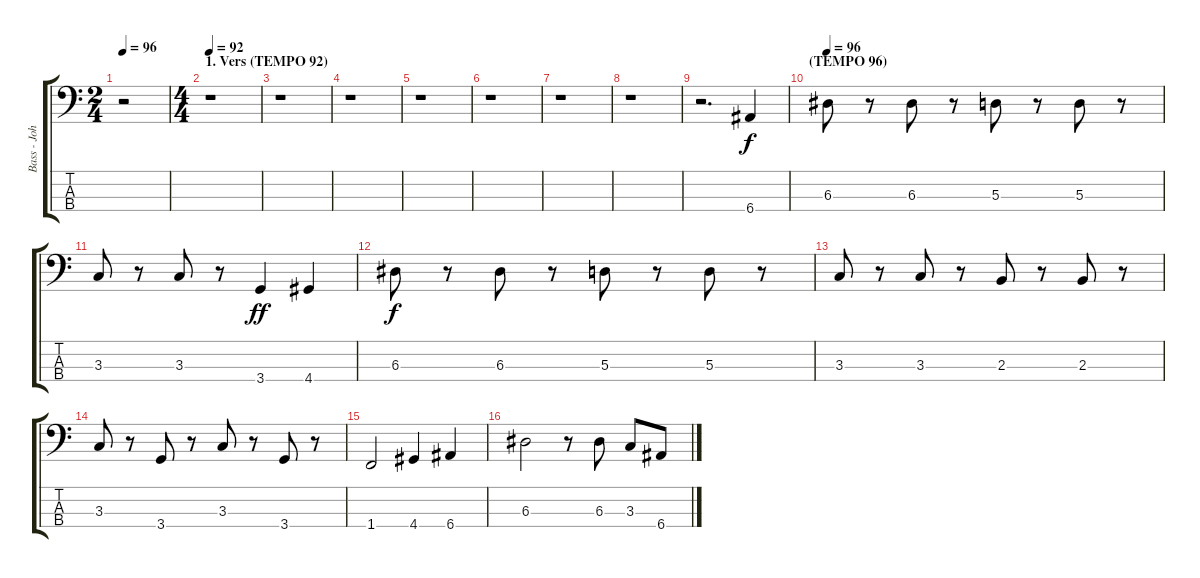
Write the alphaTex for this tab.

\track ("Bass - John Deacon" "Bass - Joh") {instrument electricbassfinger}
\staff {score tabs}
\tuning (G2 D2 A1 E1) {hide}
\ts (2 4)
\tempo 96
\clef f4
\ks c
r.2{dy f instrument electricbassfinger} |
\ts (4 4)
\section ("" "1. Vers (TEMPO 92)")
\tempo 92
r.1 |
r.1 |
r.1 |
r.1 |
r.1 |
r.1 |
r.1 |
r.2{d} 6.4.4 |
\section ("" "(TEMPO 96)")
\tempo 96
6.3.8 r.8 6.3.8 r.8 5.3.8 r.8 5.3.8 r.8 |
3.3.8 r.8 3.3.8 r.8 3.4.4{dy ff} 4.4.4 |
6.3.8{dy f} r.8 6.3.8 r.8 5.3.8 r.8 5.3.8 r.8 |
3.3.8 r.8 3.3.8 r.8 2.3.8 r.8 2.3.8 r.8 |
3.3.8 r.8 3.4.8 r.8 3.3.8 r.8 3.4.8 r.8 |
1.4.2 4.4.4 6.4.4 |
6.3.2 r.8 6.3.8 3.3.8 6.4.8
